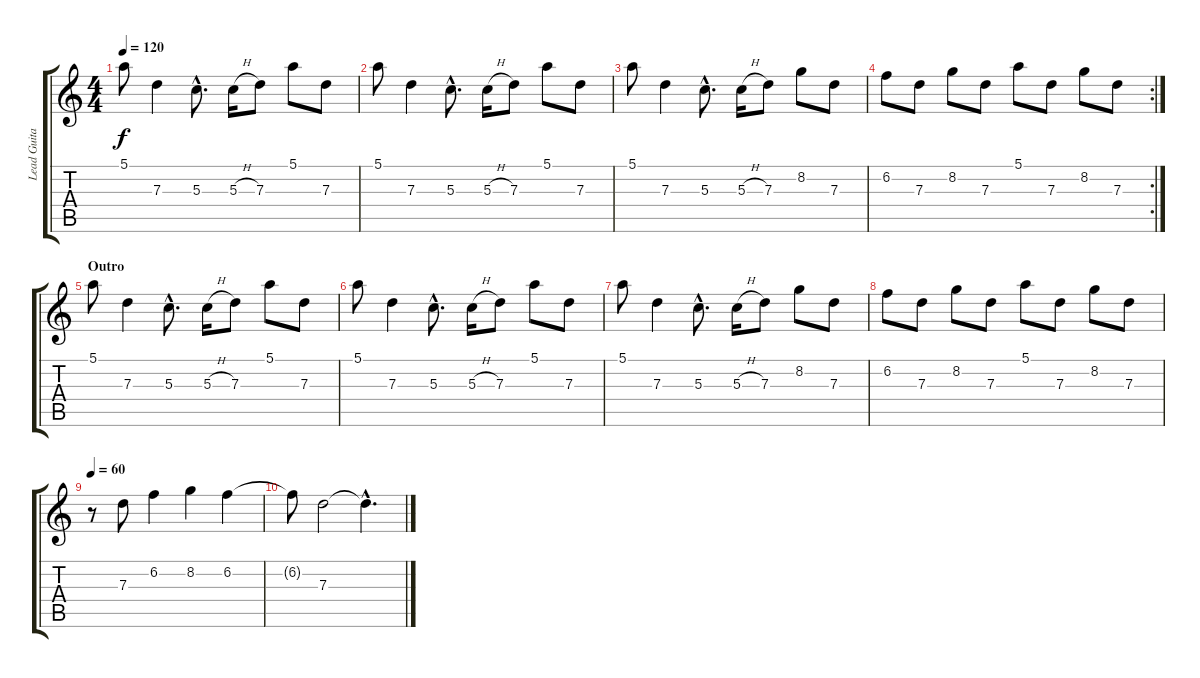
\track ("Lead Guitar" "Lead Guita") {instrument distortionguitar}
\staff {score tabs}
\tuning (E4 B3 G3 D3 A2 D2) {hide}
\ts (4 4)
\tempo 120
\clef g2
\ks c
5.1.8{dy f} 7.3.4 5.3{hac}.8{d} 5.3{h}.16 7.3.8 5.1.8 7.3.8 |
5.1.8 7.3.4 5.3{hac}.8{d} 5.3{h}.16 7.3.8 5.1.8 7.3.8 |
5.1.8 7.3.4 5.3{hac}.8{d} 5.3{h}.16 7.3.8 8.2.8 7.3.8 |
\rc 2
6.2.8 7.3.8 8.2.8 7.3.8 5.1.8 7.3.8 8.2.8 7.3.8 |
\section ("" "Outro")
5.1.8{volume 7 instrument koto} 7.3.4 5.3{hac}.8{d} 5.3{h}.16 7.3.8 5.1.8 7.3.8 |
5.1.8 7.3.4 5.3{hac}.8{d} 5.3{h}.16 7.3.8 5.1.8 7.3.8 |
5.1.8 7.3.4 5.3{hac}.8{d} 5.3{h}.16 7.3.8 8.2.8 7.3.8 |
6.2.8 7.3.8 8.2.8 7.3.8 5.1.8 7.3.8 8.2.8 7.3.8 |
\tempo 60
r.8 7.3.8 6.2.4 8.2.4 6.2.4 |
6.2{t}.8 7.3.2 7.3{hac t}.4{d}
